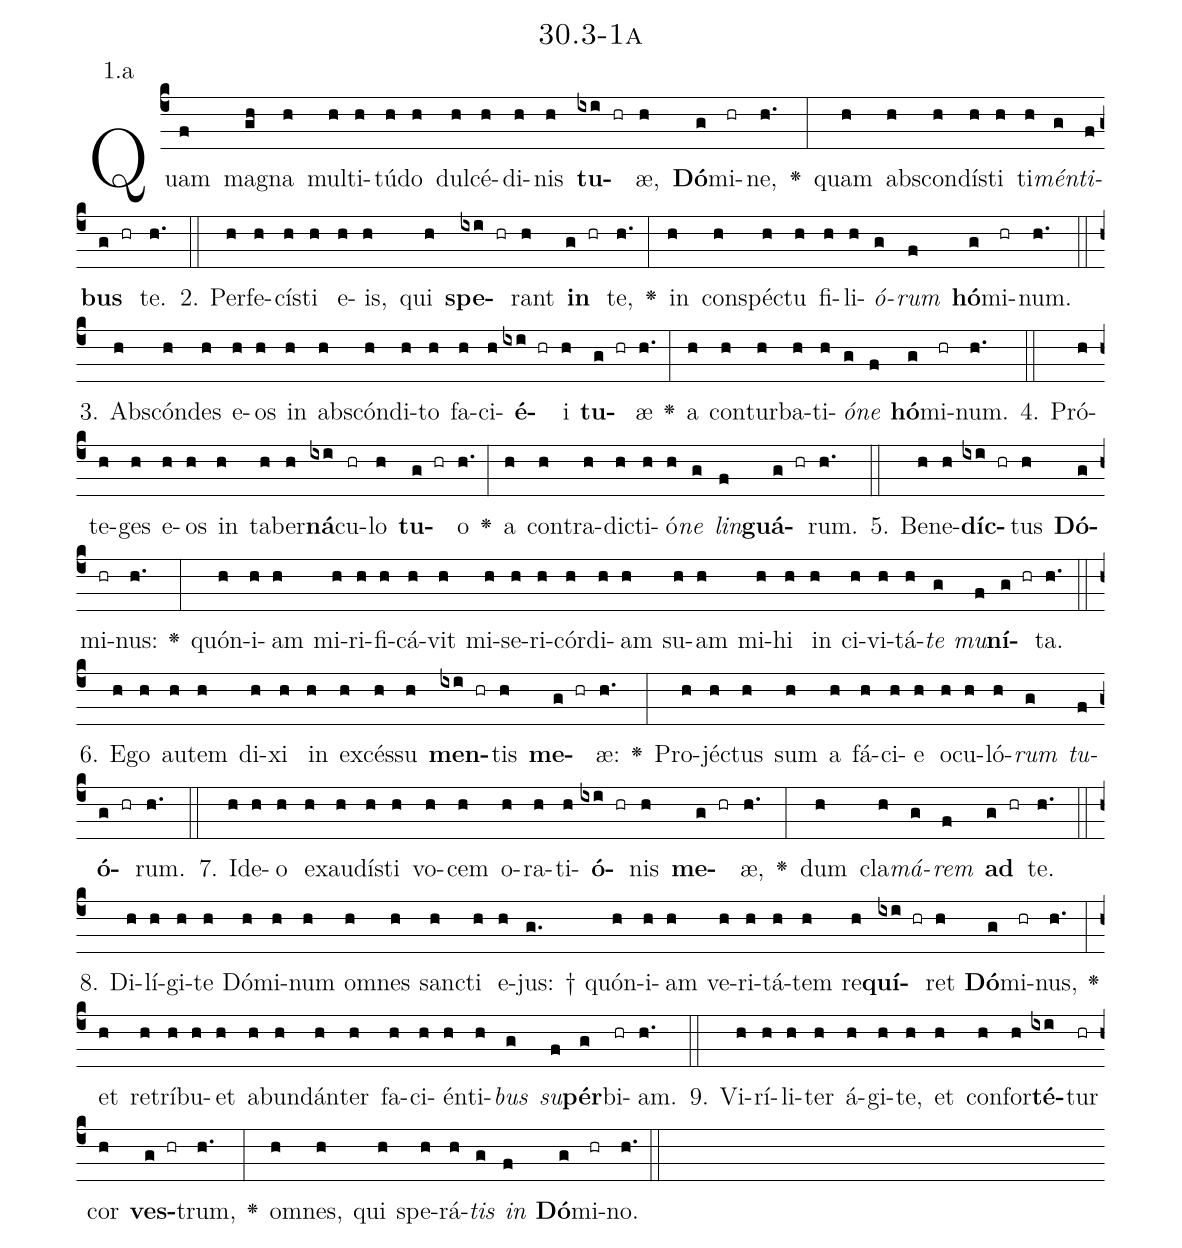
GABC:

name: 30.3-1a;
annotation: 1.a;
%%
(c4)Quam(f) ma(gh)gna(h) mul(h)ti(h)tú(h)do(h) dul(h)cé(h)di(h)nis(h) <b>tu</b>(ixi hr)æ,(h) <b>Dó</b>(g)mi(hr)ne,(h.) <v>\greheightstar</v>(:) quam(h) abs(h)con(h)dís(h)ti(h) ti(h)<i>mén</i>(g)<i>ti</i>(f)<b>bus</b>(g hr) te.(h.) (::)
2. Per(h)fe(h)cís(h)ti(h) e(h)is,(h) qui(h) <b>spe</b>(ixi hr)rant(h) <b>in</b>(g hr) te,(h.) <v>\greheightstar</v>(:) in(h) con(h)spéc(h)tu(h) fi(h)li(h)<i>ó</i>(g)<i>rum</i>(f) <b>hó</b>(g)mi(hr)num.(h.) (::)
3. Abs(h)cón(h)des(h) e(h)os(h) in(h) abs(h)cón(h)di(h)to(h) fa(h)ci(h)<b>é</b>(ixi hr)i(h) <b>tu</b>(g hr)æ(h.) <v>\greheightstar</v>(:) a(h) con(h)tur(h)ba(h)ti(h)<i>ó</i>(g)<i>ne</i>(f) <b>hó</b>(g)mi(hr)num.(h.) (::)
4. Pró(h)te(h)ges(h) e(h)os(h) in(h) ta(h)ber(h)<b>ná</b>(ixi)cu(hr)lo(h) <b>tu</b>(g hr)o(h.) <v>\greheightstar</v>(:) a(h) con(h)tra(h)dic(h)ti(h)ó(h)<i>ne</i>(g) <i>lin</i>(f)<b>guá</b>(g hr)rum.(h.) (::)
5. Be(h)ne(h)<b>díc</b>(ixi hr)tus(h) <b>Dó</b>(g)mi(hr)nus:(h.) <v>\greheightstar</v>(:) quón(h)i(h)am(h) mi(h)ri(h)fi(h)cá(h)vit(h) mi(h)se(h)ri(h)cór(h)di(h)am(h) su(h)am(h) mi(h)hi(h) in(h) ci(h)vi(h)tá(h)<i>te</i>(g) <i>mu</i>(f)<b>ní</b>(g hr)ta.(h.) (::)
6. E(h)go(h) au(h)tem(h) di(h)xi(h) in(h) ex(h)cés(h)su(h) <b>men</b>(ixi hr)tis(h) <b>me</b>(g hr)æ:(h.) <v>\greheightstar</v>(:) Pro(h)jéc(h)tus(h) sum(h) a(h) fá(h)ci(h)e(h) o(h)cu(h)ló(h)<i>rum</i>(g) <i>tu</i>(f)<b>ó</b>(g hr)rum.(h.) (::)
7. Id(h)e(h)o(h) ex(h)au(h)dís(h)ti(h) vo(h)cem(h) o(h)ra(h)ti(h)<b>ó</b>(ixi hr)nis(h) <b>me</b>(g hr)æ,(h.) <v>\greheightstar</v>(:) dum(h) cla(h)<i>má</i>(g)<i>rem</i>(f) <b>ad</b>(g hr) te.(h.) (::)
8. Di(h)lí(h)gi(h)te(h) Dó(h)mi(h)num(h) om(h)nes(h) sanc(h)ti(h) e(h)jus: †(g.) quón(h)i(h)am(h) ve(h)ri(h)tá(h)tem(h) re(h)<b>quí</b>(ixi hr)ret(h) <b>Dó</b>(g)mi(hr)nus,(h.) <v>\greheightstar</v>(:) et(h) re(h)trí(h)bu(h)et(h) ab(h)un(h)dán(h)ter(h) fa(h)ci(h)én(h)ti(h)<i>bus</i>(g) <i>su</i>(f)<b>pér</b>(g)bi(hr)am.(h.) (::)
9. Vi(h)rí(h)li(h)ter(h) á(h)gi(h)te,(h) et(h) con(h)for(h)<b>té</b>(ixi)tur(hr) cor(h) <b>ves</b>(g hr)trum,(h.) <v>\greheightstar</v>(:) om(h)nes,(h) qui(h) spe(h)rá(h)<i>tis</i>(g) <i>in</i>(f) <b>Dó</b>(g)mi(hr)no.(h.) (::)
